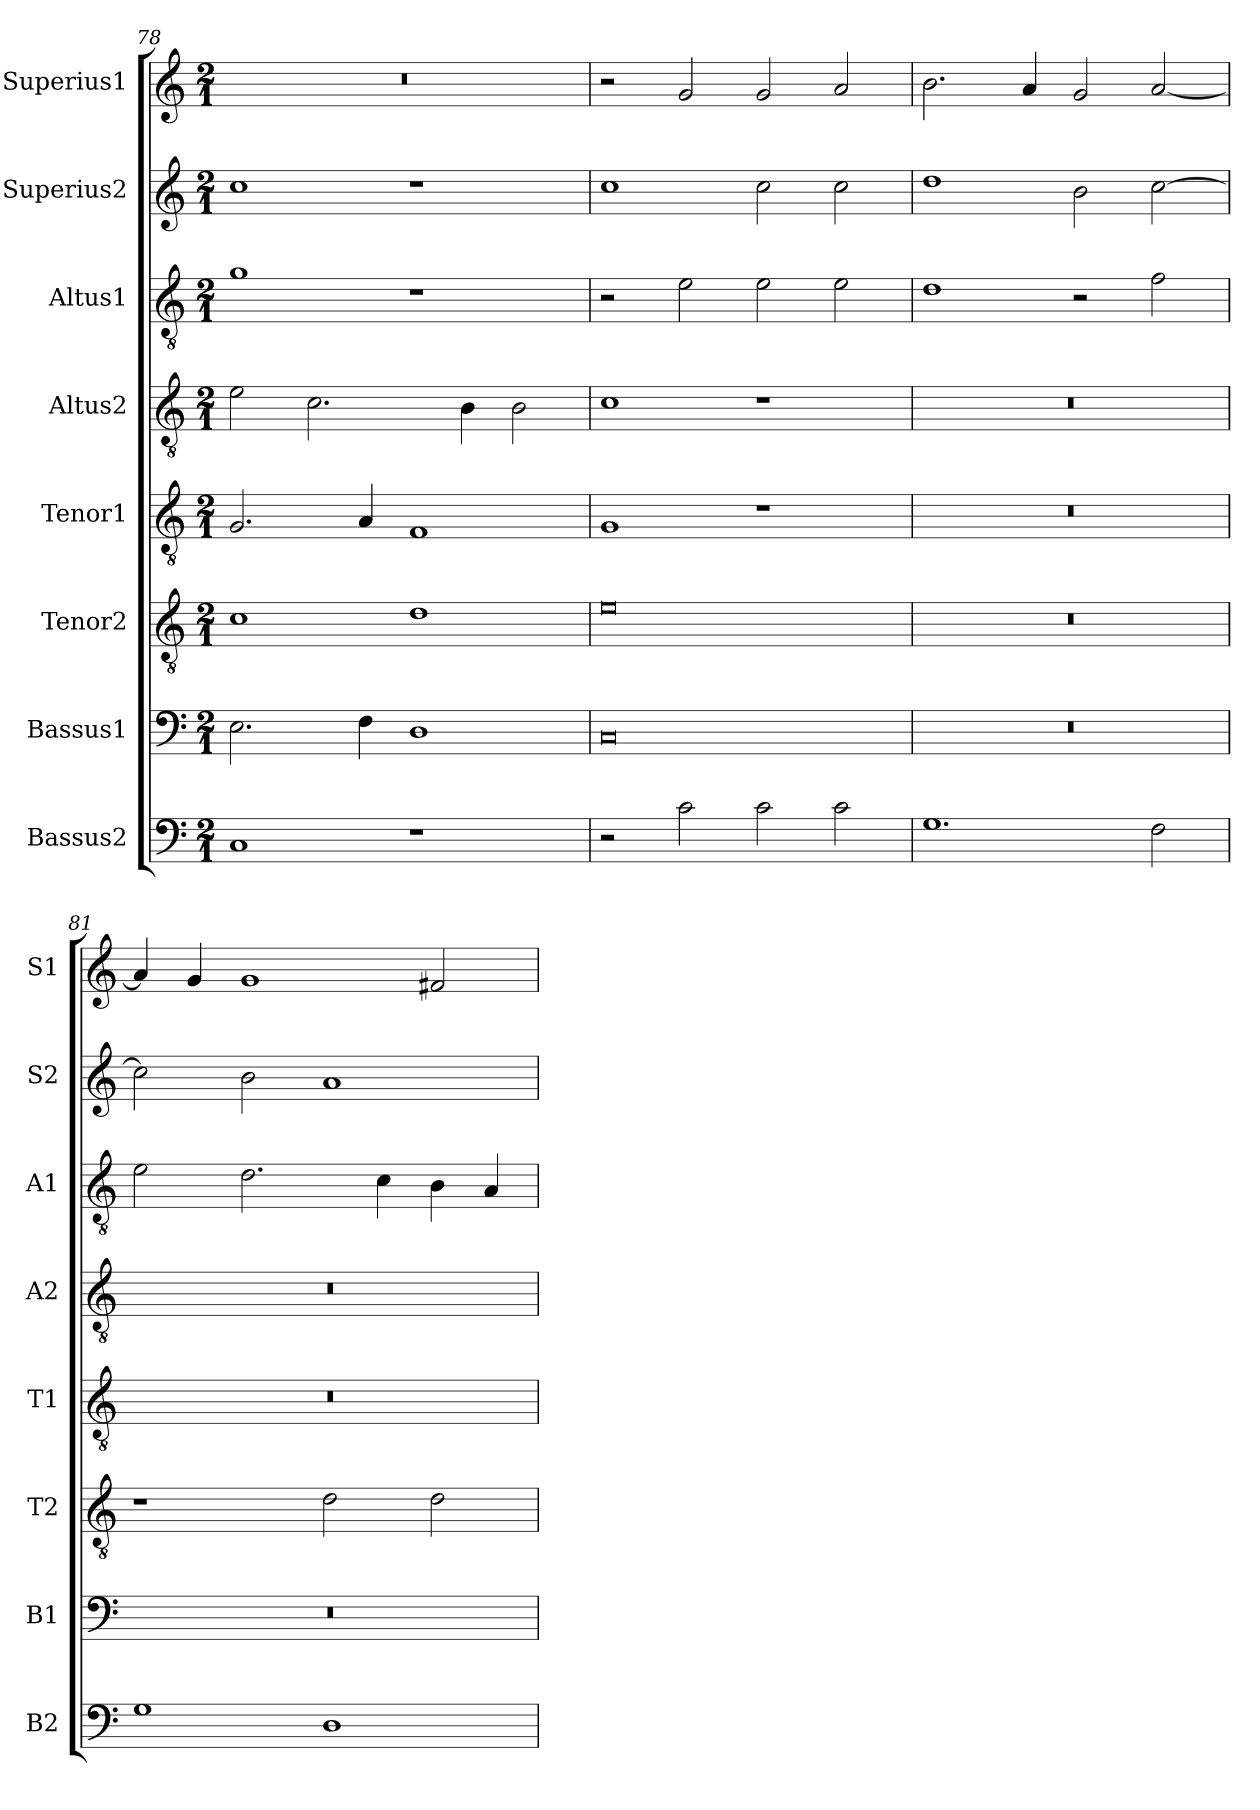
**kern	**kern	**kern	**kern	**kern	**kern	**kern	**kern
*part8	*part7	*part6	*part5	*part4	*part3	*part2	*part1
*staff8	*staff7	*staff6	*staff5	*staff4	*staff3	*staff2	*staff1
*I"Bassus2	*I"Bassus1	*I"Tenor2	*I"Tenor1	*I"Altus2	*I"Altus1	*I"Superius2	*I"Superius1
*I'B2	*I'B1	*I'T2	*I'T1	*I'A2	*I'A1	*I'S2	*I'S1
*clefF4	*clefF4	*clefGv2	*clefGv2	*clefGv2	*clefGv2	*clefG2	*clefG2
*k[]	*k[]	*k[]	*k[]	*k[]	*k[]	*k[]	*k[]
*M2/1	*M2/1	*M2/1	*M2/1	*M2/1	*M2/1	*M2/1	*M2/1
=78	=78	=78	=78	=78	=78	=78	=78
1C	2.E	1c	2.G	2e	1g	1cc	0r
.	.	.	.	2.c	.	.	.
.	4F	.	4A	.	.	.	.
1r	1D	1d	1F	.	1r	1r	.
.	.	.	.	4B	.	.	.
.	.	.	.	2B	.	.	.
=79	=79	=79	=79	=79	=79	=79	=79
2r	0C	0e	1G	1c	2r	1cc	2r
2c	.	.	.	.	2e	.	2g
2c	.	.	1r	1r	2e	2cc	2g
2c	.	.	.	.	2e	2cc	2a
=80	=80	=80	=80	=80	=80	=80	=80
1.G	0r	0r	0r	0r	1d	1dd	2.b
.	.	.	.	.	.	.	4a
.	.	.	.	.	2r	2b	2g
2F	.	.	.	.	2f	[2cc	[2a
=81	=81	=81	=81	=81	=81	=81	=81
1G	0r	1r	0r	0r	2e	2cc]	4a]
.	.	.	.	.	.	.	4g
.	.	.	.	.	2.d	2b	1g
1D	.	2d	.	.	.	1a	.
.	.	.	.	.	4c	.	.
.	.	2d	.	.	4B	.	2f#X
.	.	.	.	.	4A	.	.
=	=	=	=	=	=	=	=
*-	*-	*-	*-	*-	*-	*-	*-
